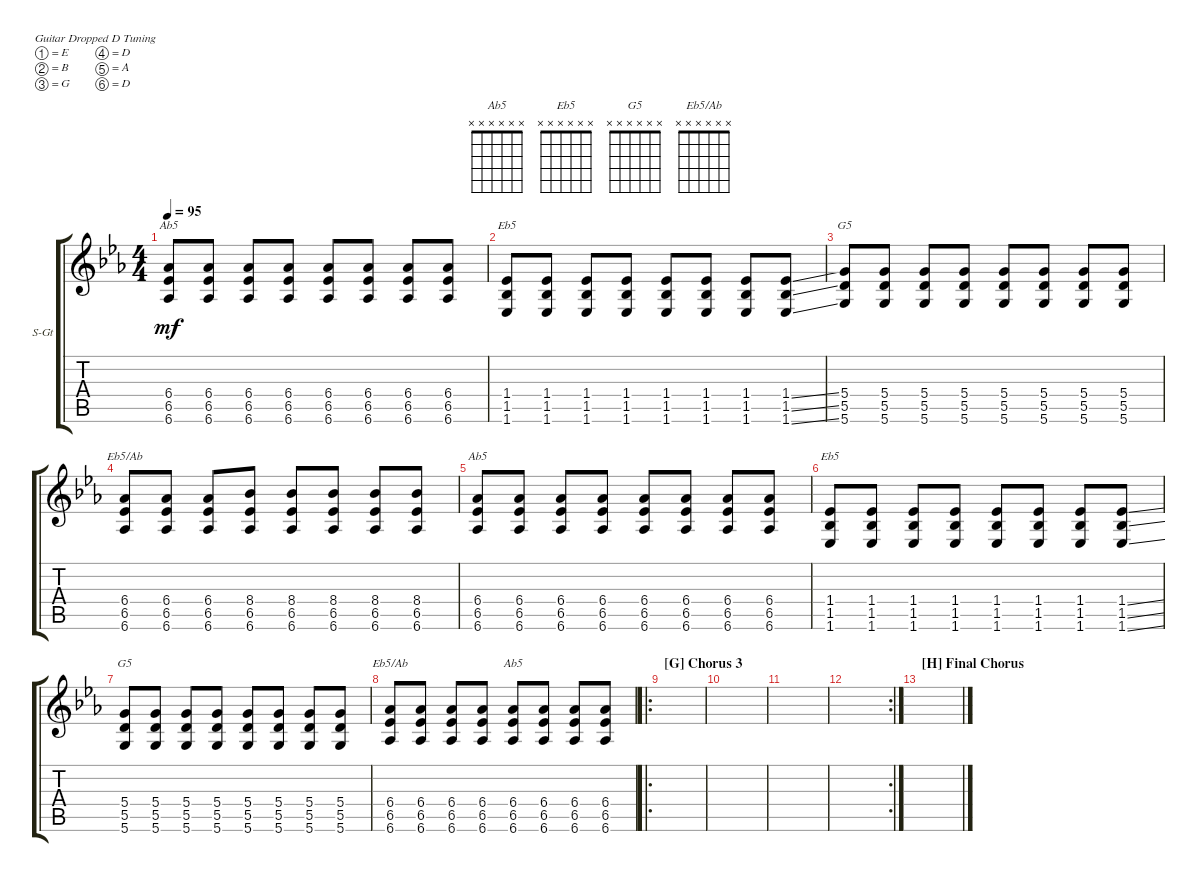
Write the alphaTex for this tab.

\bracketExtendMode groupsimilarinstruments
\firstSystemTrackNameOrientation horizontal
\otherSystemsTrackNameOrientation horizontal
\track ("Gtr 4" "S-Gt") {instrument acousticgrandpiano}
\staff {score tabs}
\tuning (E4 B3 G3 D3 A2 D2)
\displaytranspose 12
\chord ("Ab5" x x x x x x)
\chord ("Eb5" x x x x x x)
\chord ("G5" x x x x x x)
\chord ("Eb5/Ab" x x x x x x)
\ts (4 4)
\tempo 95
\clef g2
\ks eb
(6.4 6.5 6.6).8{ch "Ab5" dy mf} (6.4 6.5 6.6).8 (6.4 6.5 6.6).8 (6.4 6.5 6.6).8 (6.4 6.5 6.6).8 (6.4 6.5 6.6).8 (6.4 6.5 6.6).8 (6.4 6.5 6.6).8 |
(1.4 1.5 1.6).8{ch "Eb5"} (1.4 1.5 1.6).8 (1.4 1.5 1.6).8 (1.4 1.5 1.6).8 (1.4 1.5 1.6).8 (1.4 1.5 1.6).8 (1.4 1.5 1.6).8 (1.4{ss} 1.5{ss} 1.6{ss}).8 |
(5.4 5.5 5.6).8{ch "G5"} (5.4 5.5 5.6).8 (5.4 5.5 5.6).8 (5.4 5.5 5.6).8 (5.4 5.5 5.6).8 (5.4 5.5 5.6).8 (5.4 5.5 5.6).8 (5.4 5.5 5.6).8 |
(6.4 6.5 6.6).8{ch "Eb5/Ab"} (6.4 6.5 6.6).8 (6.4 6.5 6.6).8 (8.4 6.5 6.6).8 (8.4 6.5 6.6).8 (8.4 6.5 6.6).8 (8.4 6.5 6.6).8 (8.4 6.5 6.6).8 |
(6.4 6.5 6.6).8{ch "Ab5"} (6.4 6.5 6.6).8 (6.4 6.5 6.6).8 (6.4 6.5 6.6).8 (6.4 6.5 6.6).8 (6.4 6.5 6.6).8 (6.4 6.5 6.6).8 (6.4 6.5 6.6).8 |
(1.4 1.5 1.6).8{ch "Eb5"} (1.4 1.5 1.6).8 (1.4 1.5 1.6).8 (1.4 1.5 1.6).8 (1.4 1.5 1.6).8 (1.4 1.5 1.6).8 (1.4 1.5 1.6).8 (1.4{ss} 1.5{ss} 1.6{ss}).8 |
(5.4 5.5 5.6).8{ch "G5"} (5.4 5.5 5.6).8 (5.4 5.5 5.6).8 (5.4 5.5 5.6).8 (5.4 5.5 5.6).8 (5.4 5.5 5.6).8 (5.4 5.5 5.6).8 (5.4 5.5 5.6).8 |
\section ("" "")
(6.4 6.5 6.6).8{ch "Eb5/Ab"} (6.4 6.5 6.6).8 (6.4 6.5 6.6).8 (6.4 6.5 6.6).8 (6.4 6.5 6.6).8{ch "Ab5"} (6.4 6.5 6.6).8 (6.4 6.5 6.6).8 (6.4 6.5 6.6).8 |
\ro
\section ("G" "Chorus 3")
|
|
|
\rc 2
|
\section ("H" "Final Chorus")
